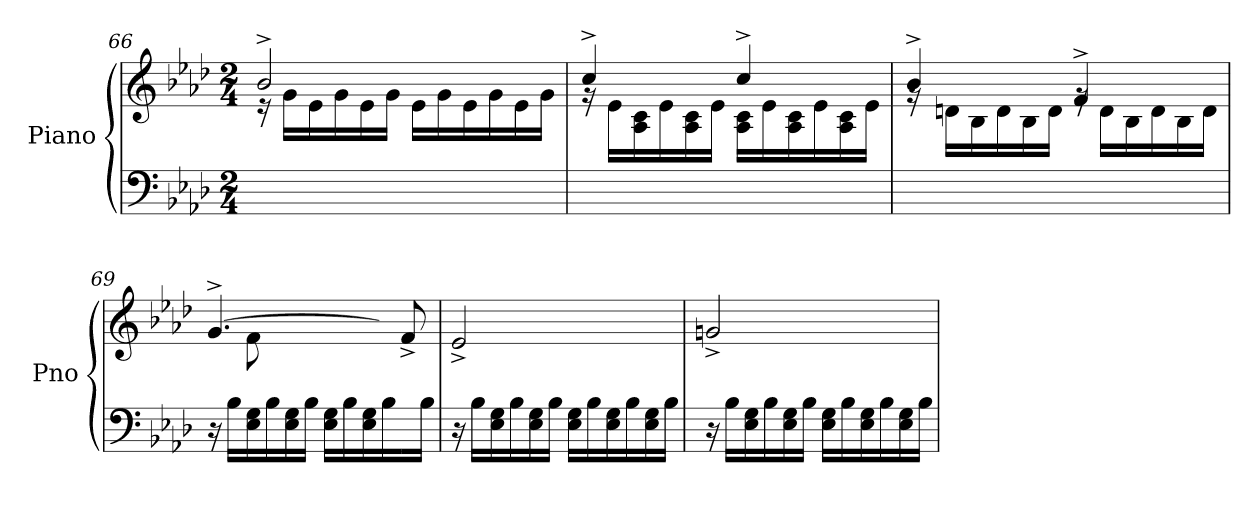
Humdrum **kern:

**kern	**kern
*part1	*part1
*staff2	*staff1
*I"Piano	*
*I'Pno	*
*clefF4	*clefG2
*k[b-e-a-d-]	*k[b-e-a-d-]
*M2/4	*M2/4
=66	=66
*	*^
*	*	*Xtuplet
2ryy	2b-^/	24r
.	.	24g\LL
.	.	24e-\
.	.	24g\
.	.	24e-\
.	.	24g\JJ
.	.	24e-\LL
.	.	24g\
.	.	24e-\
.	.	24g\
.	.	24e-\
.	.	24g\JJ
!!LO:LB:g=z	!!
=67	=67	=67
2ryy	4cc^/	24rg
.	.	24e-\LL
.	.	24A-\ 24c\
.	.	24e-\
.	.	24A-\ 24c\
.	.	24e-\JJ
.	4cc^/	24A-\ 24c\LL
.	.	24e-\
.	.	24A-\ 24c\
.	.	24e-\
.	.	24A-\ 24c\
.	.	24e-\JJ
=68	=68	=68
2ryy	4b-^/	24rg
.	.	24dn\LL
.	.	24B-\
.	.	24d\
.	.	24B-\
.	.	24d\JJ
.	4f^/	24rg
.	.	24d\LL
.	.	24B-\
.	.	24d\
.	.	24B-\
.	.	24d\JJ
=69	=69	=69
*Xtuplet	*	*
24r	[4.g^/	12%5ryy
24B-\LL	.	.
24E-\ 24G\	.	.
24B-\	.	.
24E-\ 24G\	.	.
24B-\JJ	.	.
24E-\ 24G\LL	.	.
24B-\	.	.
24E-\ 24G\	.	.
24B-\	24g!yy]	.
24ryy	12f^/	24f\
24B-\JJ	.	24ryy
*	*v	*v
=70	=70
24r	2e-^/
24B-\LL	.
24E-\ 24G\	.
24B-\	.
24E-\ 24G\	.
24B-\JJ	.
24E-\ 24G\LL	.
24B-\	.
24E-\ 24G\	.
24B-\	.
24E-\ 24G\	.
24B-\JJ	.
!!LO:PB:g=z
=71	=71
24r	2gn^/
24B-\LL	.
24E-\ 24G\	.
24B-\	.
24E-\ 24G\	.
24B-\JJ	.
24E-\ 24G\LL	.
24B-\	.
24E-\ 24G\	.
24B-\	.
24E-\ 24G\	.
24B-\JJ	.
=	=
*-	*-
